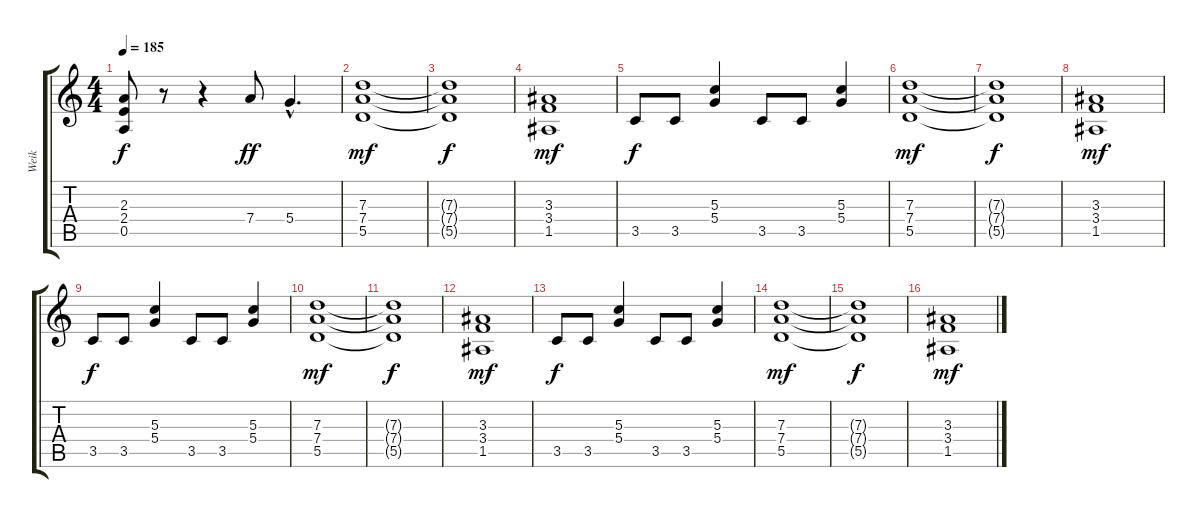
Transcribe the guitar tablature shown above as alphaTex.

\track ("Weik" "Weik") {instrument overdrivenguitar}
\staff {score tabs}
\tuning (E4 B3 G3 D3 A2 E2) {hide}
\ts (4 4)
\tempo 185
\clef g2
\ks c
(2.3 2.4 0.5).8{dy f} r.8 r.4 7.4.8{dy ff} 5.4{hac}.4{d} |
(7.3 7.4 5.5).1{dy mf} |
(7.3{t} 7.4{t} 5.5{t}).1{dy f} |
(3.3 3.4 1.5).1{dy mf} |
3.5.8{dy f} 3.5.8 (5.3 5.4).4 3.5.8 3.5.8 (5.3 5.4).4 |
(7.3 7.4 5.5).1{dy mf} |
(7.3{t} 7.4{t} 5.5{t}).1{dy f} |
(3.3 3.4 1.5).1{dy mf} |
3.5.8{dy f} 3.5.8 (5.3 5.4).4 3.5.8 3.5.8 (5.3 5.4).4 |
(7.3 7.4 5.5).1{dy mf} |
(7.3{t} 7.4{t} 5.5{t}).1{dy f} |
(3.3 3.4 1.5).1{dy mf} |
3.5.8{dy f} 3.5.8 (5.3 5.4).4 3.5.8 3.5.8 (5.3 5.4).4 |
(7.3 7.4 5.5).1{dy mf} |
(7.3{t} 7.4{t} 5.5{t}).1{dy f} |
(3.3 3.4 1.5).1{dy mf}
